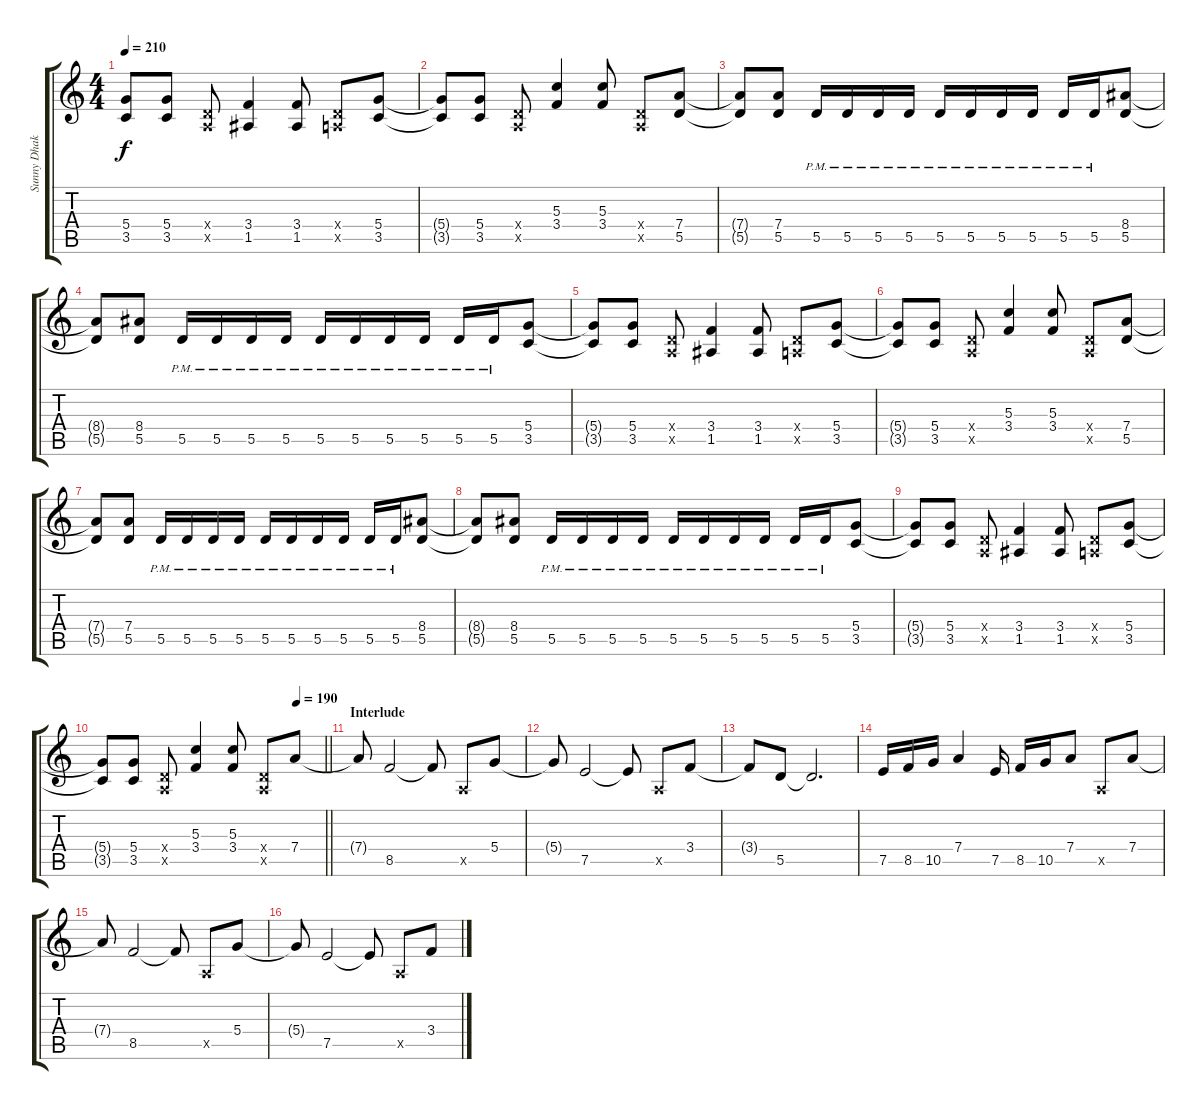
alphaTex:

\track ("Sunny Dhak" "Sunny Dhak") {instrument distortionguitar}
\staff {score tabs}
\tuning (E4 B3 G3 D3 A2 E2) {hide}
\ts (4 4)
\tempo 210
\clef g2
\ks c
(5.4{t} 3.5{t}).8{dy f} (5.4 3.5).8 (0.4{x} 0.5{x}).8 (3.4 1.5).4 (3.4 1.5).8 (0.4{x} 0.5{x}).8 (5.4 3.5).8 |
(5.4{t} 3.5{t}).8 (5.4 3.5).8 (0.4{x} 0.5{x}).8 (5.3 3.4).4 (5.3 3.4).8 (0.4{x} 0.5{x}).8 (7.4 5.5).8 |
(7.4{t} 5.5{t}).8 (7.4 5.5).8 5.5{pm}.16 5.5{pm}.16 5.5{pm}.16 5.5{pm}.16 5.5{pm}.16 5.5{pm}.16 5.5{pm}.16 5.5{pm}.16 5.5{pm}.16 5.5{pm}.16 (8.4 5.5).8 |
(8.4{t} 5.5{t}).8 (8.4 5.5).8 5.5{pm}.16 5.5{pm}.16 5.5{pm}.16 5.5{pm}.16 5.5{pm}.16 5.5{pm}.16 5.5{pm}.16 5.5{pm}.16 5.5{pm}.16 5.5{pm}.16 (5.4 3.5).8 |
(5.4{t} 3.5{t}).8 (5.4 3.5).8 (0.4{x} 0.5{x}).8 (3.4 1.5).4 (3.4 1.5).8 (0.4{x} 0.5{x}).8 (5.4 3.5).8 |
(5.4{t} 3.5{t}).8 (5.4 3.5).8 (0.4{x} 0.5{x}).8 (5.3 3.4).4 (5.3 3.4).8 (0.4{x} 0.5{x}).8 (7.4 5.5).8 |
(7.4{t} 5.5{t}).8 (7.4 5.5).8 5.5{pm}.16 5.5{pm}.16 5.5{pm}.16 5.5{pm}.16 5.5{pm}.16 5.5{pm}.16 5.5{pm}.16 5.5{pm}.16 5.5{pm}.16 5.5{pm}.16 (8.4 5.5).8 |
(8.4{t} 5.5{t}).8 (8.4 5.5).8 5.5{pm}.16 5.5{pm}.16 5.5{pm}.16 5.5{pm}.16 5.5{pm}.16 5.5{pm}.16 5.5{pm}.16 5.5{pm}.16 5.5{pm}.16 5.5{pm}.16 (5.4 3.5).8 |
(5.4{t} 3.5{t}).8 (5.4 3.5).8 (0.4{x} 0.5{x}).8 (3.4 1.5).4 (3.4 1.5).8 (0.4{x} 0.5{x}).8 (5.4 3.5).8 |
\tempo (190 0.875)
\barLineRight lightlight
(5.4{t} 3.5{t}).8 (5.4 3.5).8 (0.4{x} 0.5{x}).8 (5.3 3.4).4 (5.3 3.4).8 (0.4{x} 0.5{x}).8 7.4.8 |
\section ("" "Interlude")
7.4{t}.8 8.5.2 8.5{t}.8 0.5{x}.8 5.4.8 |
5.4{t}.8 7.5.2 7.5{t}.8 0.5{x}.8 3.4.8 |
3.4{t}.8 5.5.8 5.5{t}.2{d} |
7.5.16 8.5.16 10.5.16 7.4.4 7.5.16 8.5.16 10.5.16 7.4.8 0.5{x}.8 7.4.8 |
7.4{t}.8 8.5.2 8.5{t}.8 0.5{x}.8 5.4.8 |
5.4{t}.8 7.5.2 7.5{t}.8 0.5{x}.8 3.4.8
